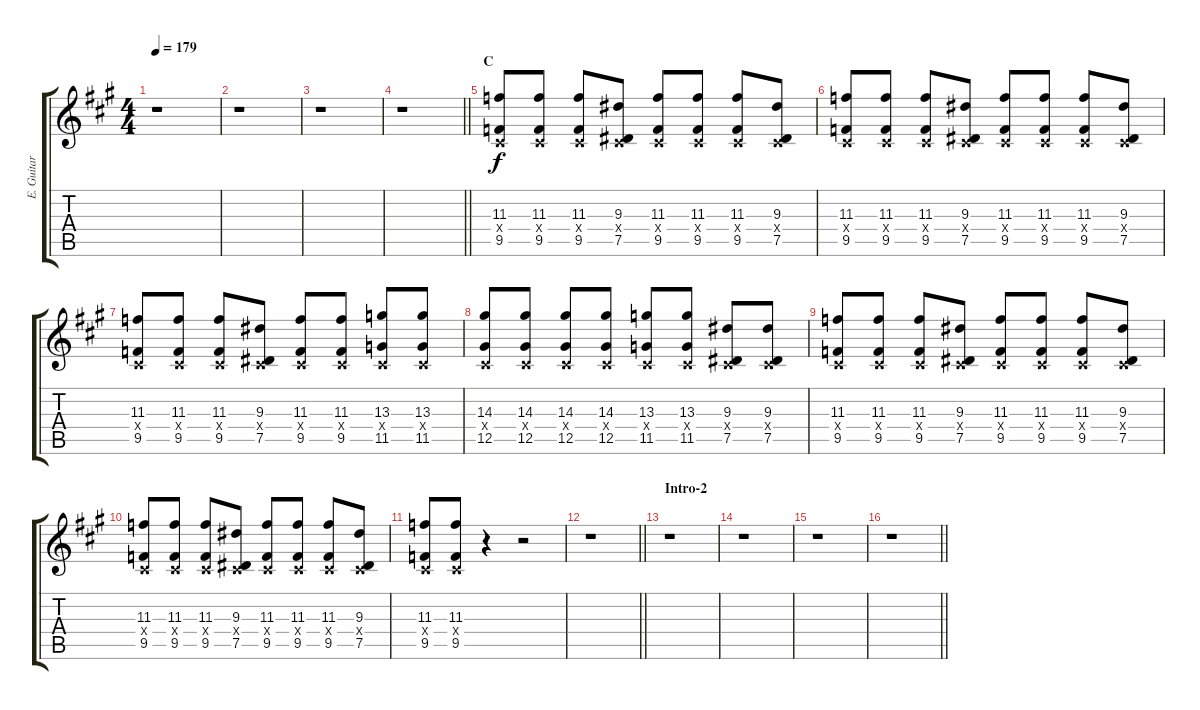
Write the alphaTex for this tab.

\track ("E. Guitar I" "E. Guitar ") {instrument overdrivenguitar}
\staff {score tabs}
\tuning (Eb4 Bb3 Gb3 Db3 Ab2 Eb2) {hide}
\ts (4 4)
\tempo 179
\clef g2
\ks a
r.1{dy f} |
r.1 |
r.1 |
\barLineRight lightlight
r.1 |
\section ("" "C")
(11.3 0.4{x} 9.5).8 (11.3 0.4{x} 9.5).8 (11.3 0.4{x} 9.5).8 (9.3 0.4{x} 7.5).8 (11.3 0.4{x} 9.5).8 (11.3 0.4{x} 9.5).8 (11.3 0.4{x} 9.5).8 (9.3 0.4{x} 7.5).8 |
(11.3 0.4{x} 9.5).8 (11.3 0.4{x} 9.5).8 (11.3 0.4{x} 9.5).8 (9.3 0.4{x} 7.5).8 (11.3 0.4{x} 9.5).8 (11.3 0.4{x} 9.5).8 (11.3 0.4{x} 9.5).8 (9.3 0.4{x} 7.5).8 |
(11.3 0.4{x} 9.5).8 (11.3 0.4{x} 9.5).8 (11.3 0.4{x} 9.5).8 (9.3 0.4{x} 7.5).8 (11.3 0.4{x} 9.5).8 (11.3 0.4{x} 9.5).8 (13.3 0.4{x} 11.5).8 (13.3 0.4{x} 11.5).8 |
(14.3 0.4{x} 12.5).8 (14.3 0.4{x} 12.5).8 (14.3 0.4{x} 12.5).8 (14.3 0.4{x} 12.5).8 (13.3 0.4{x} 11.5).8 (13.3 0.4{x} 11.5).8 (9.3 0.4{x} 7.5).8 (9.3 0.4{x} 7.5).8 |
(11.3 0.4{x} 9.5).8 (11.3 0.4{x} 9.5).8 (11.3 0.4{x} 9.5).8 (9.3 0.4{x} 7.5).8 (11.3 0.4{x} 9.5).8 (11.3 0.4{x} 9.5).8 (11.3 0.4{x} 9.5).8 (9.3 0.4{x} 7.5).8 |
(11.3 0.4{x} 9.5).8 (11.3 0.4{x} 9.5).8 (11.3 0.4{x} 9.5).8 (9.3 0.4{x} 7.5).8 (11.3 0.4{x} 9.5).8 (11.3 0.4{x} 9.5).8 (11.3 0.4{x} 9.5).8 (9.3 0.4{x} 7.5).8 |
(11.3 0.4{x} 9.5).8 (11.3 0.4{x} 9.5).8 r.4 r.2 |
\barLineRight lightlight
r.1 |
\section ("" "Intro-2")
r.1 |
r.1 |
r.1 |
\barLineRight lightlight
r.1
